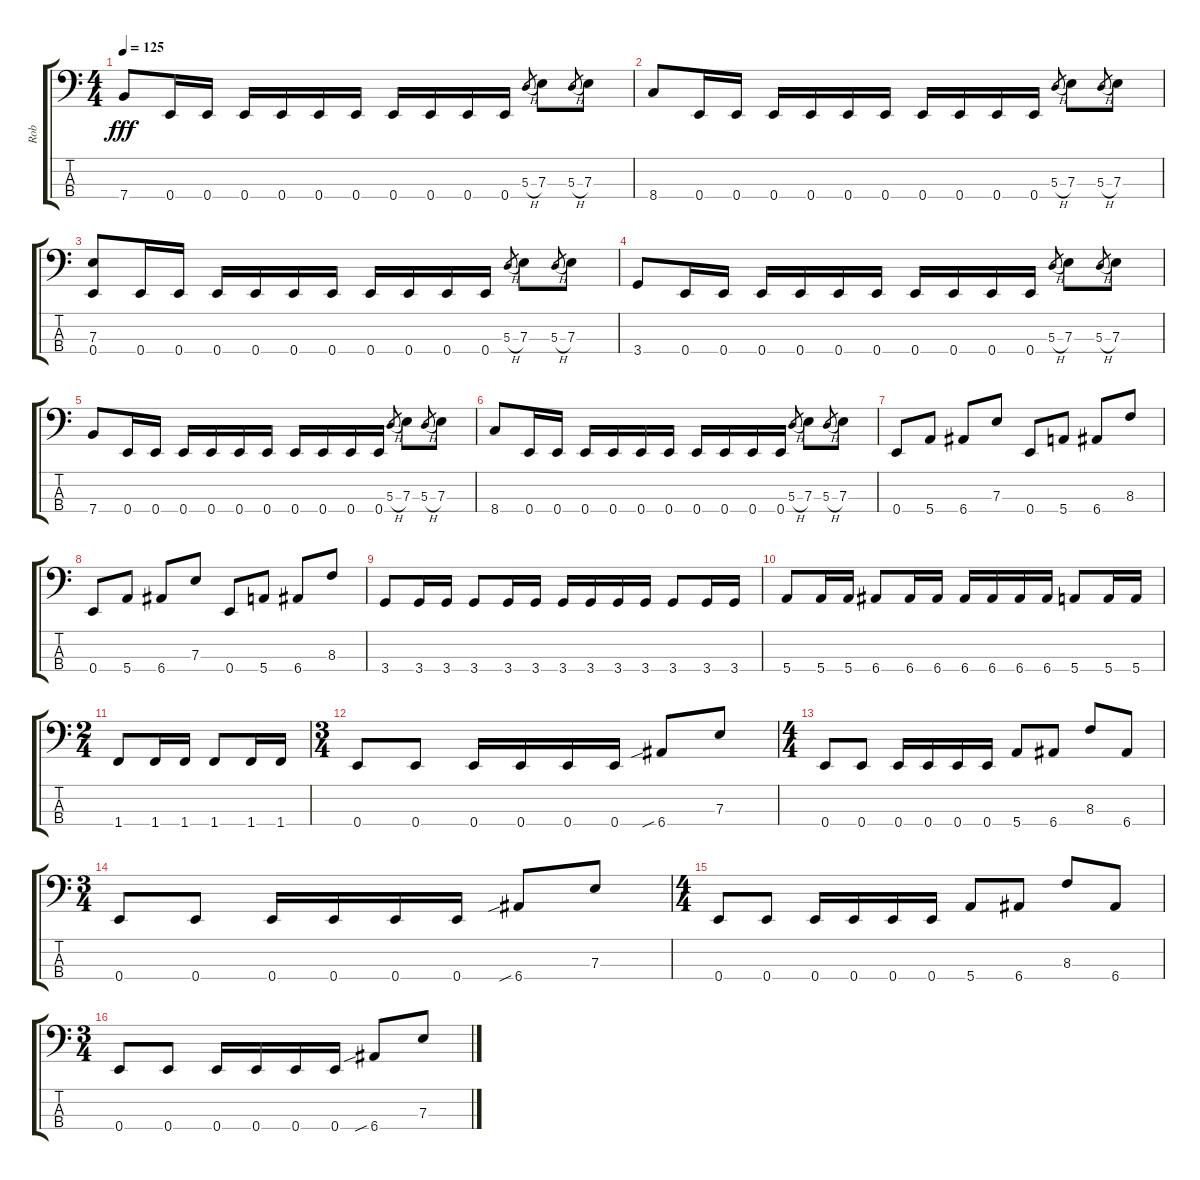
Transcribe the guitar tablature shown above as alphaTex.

\track ("Rob" "Rob") {instrument electricbassfinger}
\staff {score tabs}
\tuning (G2 D2 A1 E1) {hide}
\ts (4 4)
\tempo 125
\clef f4
\ks c
7.4.8{dy fff} 0.4.16 0.4.16 0.4.16 0.4.16 0.4.16 0.4.16 0.4.16 0.4.16 0.4.16 0.4.16 5.3{h}.8{gr} 7.3.8 5.3{h}.8{gr} 7.3.8 |
8.4.8 0.4.16 0.4.16 0.4.16 0.4.16 0.4.16 0.4.16 0.4.16 0.4.16 0.4.16 0.4.16 5.3{h}.8{gr} 7.3.8 5.3{h}.8{gr} 7.3.8 |
(7.3 0.4).8 0.4.16 0.4.16 0.4.16 0.4.16 0.4.16 0.4.16 0.4.16 0.4.16 0.4.16 0.4.16 5.3{h}.8{gr} 7.3.8 5.3{h}.8{gr} 7.3.8 |
3.4.8 0.4.16 0.4.16 0.4.16 0.4.16 0.4.16 0.4.16 0.4.16 0.4.16 0.4.16 0.4.16 5.3{h}.8{gr} 7.3.8 5.3{h}.8{gr} 7.3.8 |
7.4.8 0.4.16 0.4.16 0.4.16 0.4.16 0.4.16 0.4.16 0.4.16 0.4.16 0.4.16 0.4.16 5.3{h}.8{gr} 7.3.8 5.3{h}.8{gr} 7.3.8 |
8.4.8 0.4.16 0.4.16 0.4.16 0.4.16 0.4.16 0.4.16 0.4.16 0.4.16 0.4.16 0.4.16 5.3{h}.8{gr} 7.3.8 5.3{h}.8{gr} 7.3.8 |
0.4.8 5.4.8 6.4.8 7.3.8 0.4.8 5.4.8 6.4.8 8.3.8 |
0.4.8 5.4.8 6.4.8 7.3.8 0.4.8 5.4.8 6.4.8 8.3.8 |
3.4.8 3.4.16 3.4.16 3.4.8 3.4.16 3.4.16 3.4.16 3.4.16 3.4.16 3.4.16 3.4.8 3.4.16 3.4.16 |
5.4.8 5.4.16 5.4.16 6.4.8 6.4.16 6.4.16 6.4.16 6.4.16 6.4.16 6.4.16 5.4.8 5.4.16 5.4.16 |
\ts (2 4)
1.4.8 1.4.16 1.4.16 1.4.8 1.4.16 1.4.16 |
\ts (3 4)
0.4.8 0.4.8 0.4.16 0.4.16 0.4.16 0.4.16 6.4{sib}.8 7.3.8 |
\ts (4 4)
0.4.8 0.4.8 0.4.16 0.4.16 0.4.16 0.4.16 5.4.8 6.4.8 8.3.8 6.4.8 |
\ts (3 4)
0.4.8 0.4.8 0.4.16 0.4.16 0.4.16 0.4.16 6.4{sib}.8 7.3.8 |
\ts (4 4)
0.4.8 0.4.8 0.4.16 0.4.16 0.4.16 0.4.16 5.4.8 6.4.8 8.3.8 6.4.8 |
\ts (3 4)
0.4.8 0.4.8 0.4.16 0.4.16 0.4.16 0.4.16 6.4{sib}.8 7.3.8
